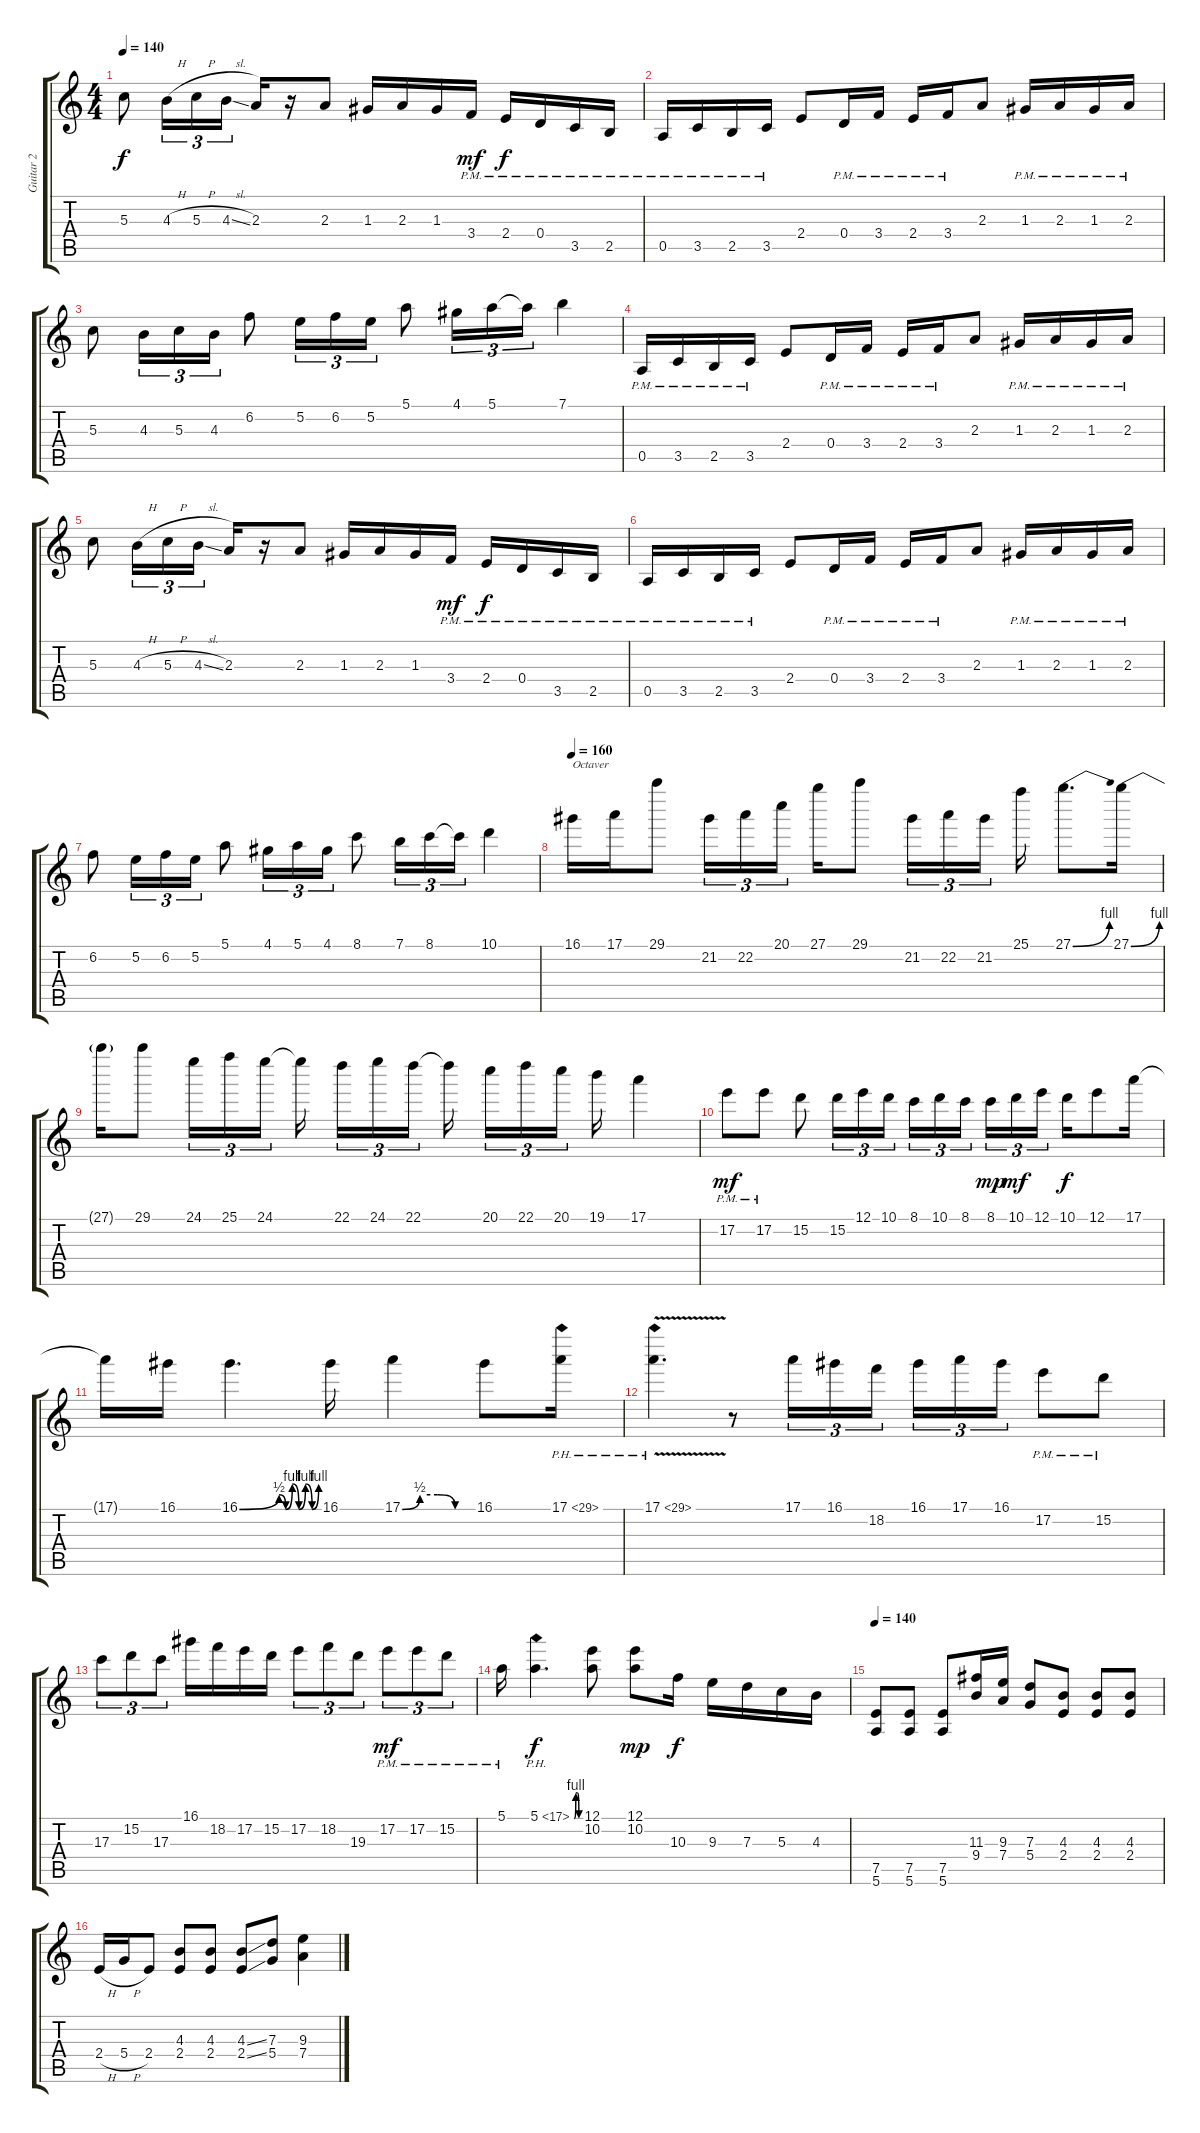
\track ("Guitar 2" "Guitar 2") {instrument distortionguitar}
\staff {score tabs}
\tuning (E4 B3 G3 D3 A2 E2) {hide}
\ts (4 4)
\tempo 140
\clef g2
\ks c
5.3.8{dy f} 4.3{h}.16{tu (3 2)} 5.3{h}.16{tu (3 2)} 4.3{sl}.16{tu (3 2)} 2.3.16 r.16 2.3.8 1.3.16 2.3.16 1.3.16 3.4{pm}.16{dy mf} 2.4{pm}.16{dy f} 0.4{pm}.16 3.5{pm}.16 2.5{pm}.16 |
0.5{pm}.16 3.5{pm}.16 2.5{pm}.16 3.5{pm}.16 2.4.8 0.4{pm}.16 3.4{pm}.16 2.4{pm}.16 3.4{pm}.16 2.3.8 1.3{pm}.16 2.3{pm}.16 1.3{pm}.16 2.3{pm}.16 |
5.3.8 4.3.16{tu (3 2)} 5.3.16{tu (3 2)} 4.3.16{tu (3 2)} 6.2.8 5.2.16{tu (3 2)} 6.2.16{tu (3 2)} 5.2.16{tu (3 2)} 5.1.8 4.1.16{tu (3 2)} 5.1.16{tu (3 2)} 5.1{t}.16{tu (3 2)} 7.1.4 |
0.5{pm}.16 3.5{pm}.16 2.5{pm}.16 3.5{pm}.16 2.4.8 0.4{pm}.16 3.4{pm}.16 2.4{pm}.16 3.4{pm}.16 2.3.8 1.3{pm}.16 2.3{pm}.16 1.3{pm}.16 2.3{pm}.16 |
5.3.8 4.3{h}.16{tu (3 2)} 5.3{h}.16{tu (3 2)} 4.3{sl}.16{tu (3 2)} 2.3.16 r.16 2.3.8 1.3.16 2.3.16 1.3.16 3.4{pm}.16{dy mf} 2.4{pm}.16{dy f} 0.4{pm}.16 3.5{pm}.16 2.5{pm}.16 |
0.5{pm}.16 3.5{pm}.16 2.5{pm}.16 3.5{pm}.16 2.4.8 0.4{pm}.16 3.4{pm}.16 2.4{pm}.16 3.4{pm}.16 2.3.8 1.3{pm}.16 2.3{pm}.16 1.3{pm}.16 2.3{pm}.16 |
6.2.8 5.2.16{tu (3 2)} 6.2.16{tu (3 2)} 5.2.16{tu (3 2)} 5.1.8 4.1.16{tu (3 2)} 5.1.16{tu (3 2)} 4.1.16{tu (3 2)} 8.1.8 7.1.16{tu (3 2)} 8.1.16{tu (3 2)} 8.1{t}.16{tu (3 2)} 10.1.4 |
\tempo 160
16.1.16{txt "Octaver" volume 8 balance 8} 17.1.16 29.1.8 21.2.16{tu (3 2)} 22.2.16{tu (3 2)} 20.1.16{tu (3 2)} 27.1.16 29.1.8 21.2.16{tu (3 2)} 22.2.16{tu (3 2)} 21.2.16{tu (3 2)} 25.1.16 27.1{be (bend 0 0 60 4)}.8{d} 27.1{be (bend 0 0 60 4)}.16 |
27.1{t}.16 29.1.8 24.1.16{tu (3 2)} 25.1.16{tu (3 2)} 24.1.16{tu (3 2)} 24.1{t}.16 22.1.16{tu (3 2)} 24.1.16{tu (3 2)} 22.1.16{tu (3 2)} 22.1{t}.16 20.1.16{tu (3 2)} 22.1.16{tu (3 2)} 20.1.16{tu (3 2)} 19.1.16 17.1.4 |
17.2{pm}.8{dy mf} 17.2{pm}.8 15.2.8 15.2.16{tu (3 2)} 12.1.16{tu (3 2)} 10.1.16{tu (3 2)} 8.1.16{tu (3 2)} 10.1.16{tu (3 2)} 8.1.16{tu (3 2)} 8.1.16{tu (3 2) dy mp} 10.1.16{tu (3 2) dy mf} 12.1.16{tu (3 2)} 10.1.16{dy f} 12.1.8 17.1.16 |
17.1{t}.16 16.1.16 16.1{be (custom 0 0 30 2 35 0 40 4 45 0 50 4 55 0 60 4)}.4{d} 16.1.16 17.1{be (custom 0 0 15 2 30 2 45 0 60 0)}.4 16.1.8 17.1{ph 12}.16 |
17.1{ph 12 v}.4{d} r.8 17.1.16{tu (3 2)} 16.1.16{tu (3 2)} 18.2.16{tu (3 2)} 16.1.16{tu (3 2)} 17.1.16{tu (3 2)} 16.1.16{tu (3 2)} 17.2{pm}.8 15.2{pm}.8 |
17.3.8{tu (3 2)} 15.2.8{tu (3 2)} 17.3.8{tu (3 2)} 16.1.16 18.2.16 17.2.16 15.2.16 17.2.8{tu (3 2)} 18.2.8{tu (3 2)} 19.3.8{tu (3 2)} 17.2{pm}.8{tu (3 2) dy mf} 17.2{pm}.8{tu (3 2)} 15.2{pm}.8{tu (3 2)} |
5.1{pm}.16 5.1{be (custom 0 0 15 4 30 4 45 0 60 0) ph 12}.4{d dy f} (12.1 10.2).8 (12.1 10.2).8{dy mp} 10.3.16{dy f} 9.3.16 7.3.16 5.3.16 4.3.16 |
\tempo 140
(7.5 5.6).8 (7.5 5.6).8 (7.5 5.6).8 (11.3 9.4).16 (9.3 7.4).16 (7.3 5.4).8 (4.3 2.4).8 (4.3 2.4).8 (4.3 2.4).8 |
2.4{h}.16 5.4{h}.16 2.4.8 (4.3 2.4).8 (4.3 2.4).8 (4.3{ss} 2.4{ss}).8 (7.3 5.4).8 (9.3 7.4).4
